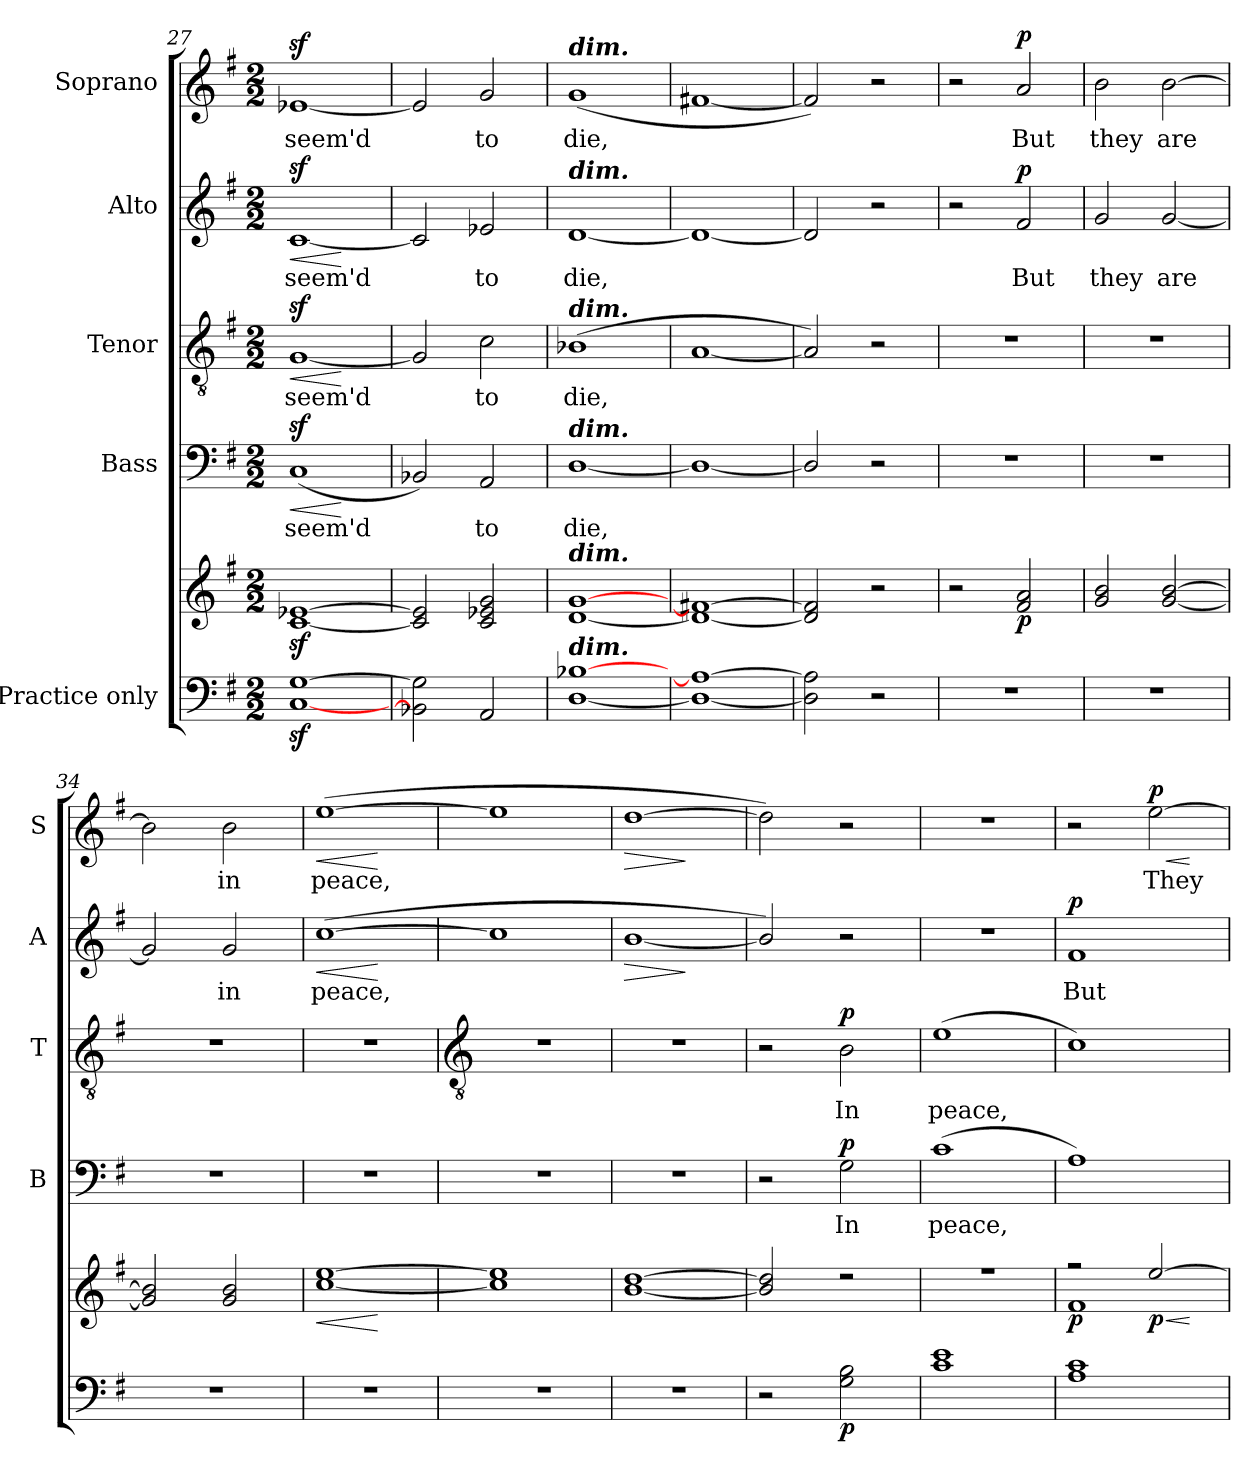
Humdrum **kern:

**kern	**kern	**dynam	**kern	**text	**dynam	**kern	**text	**dynam	**kern	**text	**dynam	**kern	**text	**dynam
*part5	*part5	*part5	*part4	*part4	*part4	*part3	*part3	*part3	*part2	*part2	*part2	*part1	*part1	*part1
*staff6	*staff5	*staff5/6	*staff4	*staff4	*staff4	*staff3	*staff3	*staff3	*staff2	*staff2	*staff2	*staff1	*staff1	*staff1
*I"Practice only	*	*	*I"Bass	*	*	*I"Tenor	*	*	*I"Alto	*	*	*I"Soprano	*	*
*	*	*	*I'B	*	*	*I'T	*	*	*I'A	*	*	*I'S	*	*
!!LO:LB:g=z
*clefF4	*clefG2	*	*clefF4	*	*	*clefGv2	*	*	*clefG2	*	*	*clefG2	*	*
*k[f#]	*k[f#]	*	*k[f#]	*	*	*k[f#]	*	*	*k[f#]	*	*	*k[f#]	*	*
*G:	*G:	*	*G:	*	*	*G:	*	*	*G:	*	*	*G:	*	*
*M2/2	*M2/2	*	*M2/2	*	*	*M2/2	*	*	*M2/2	*	*	*M2/2	*	*
=27	=27	=27	=27	=27	=27	=27	=27	=27	=27	=27	=27	=27	=27	=27
!	!	!	!	!LO:LY:b	!LO:HP:b	!	!LO:LY:b	!LO:HP:b	!	!LO:LY:b	!LO:HP:b	!	!LO:LY:b	!
[1Cz< [1Gz<	[1cz< [1e-Xz<	.	(<1Cz<	seem'd	<	[1Gz<	seem'd	<	[1cz<	seem'd	<	[1e-Xz<	seem'd	.
.	.	.	.	.	[	.	.	[	.	.	[	.	.	.
=28	=28	=28	=28	=28	=28	=28	=28	=28	=28	=28	=28	=28	=28	=28
2BB-X] 2G]	2c] 2e-]	.	2BB-X)	.	.	2G]	.	.	2c]	.	.	2e-]	.	.
!	!	!	!	!LO:LY:b	!	!	!LO:LY:b	!	!	!LO:LY:b	!	!	!LO:LY:b	!
2AA	2c 2e- 2g	.	2AA	to	.	2c	to	.	2e-X	to	.	2g	to	.
=29	=29	=29	=29	=29	=29	=29	=29	=29	=29	=29	=29	=29	=29	=29
!	!	!	!	!	!	!	!	!	!	!	!	!LO:TX:a:Bi:t=dim.	!	!
!	!	!	!	!	!	!	!	!	!LO:TX:a:Bi:t=dim.	!	!	!	!	!
!	!	!	!	!	!	!LO:TX:a:Bi:t=dim.	!	!	!	!	!	!	!	!
!	!	!	!LO:TX:a:Bi:t=dim.	!	!	!	!	!	!	!	!	!	!	!
!	!LO:TX:a:Bi:t=dim.	!	!	!	!	!	!	!	!	!	!	!	!	!
!LO:TX:a:Bi:t=dim.	!	!	!	!	!	!	!	!	!	!	!	!	!	!
!	!	!	!	!LO:LY:b	!	!	!LO:LY:b	!	!	!LO:LY:b	!	!	!LO:LY:b	!
[1D/ [1B-X/	[1d [1g	.	[1D/	die,	.	(<1B-X	die,	.	[1d	die,	.	(<1g	die,	.
=30	=30	=30	=30	=30	=30	=30	=30	=30	=30	=30	=30	=30	=30	=30
1D/_ 1A/_	1d_ 1f#X_	.	1D/_	.	.	[1A	.	.	1d_	.	.	[1f#X	.	.
=31	=31	=31	=31	=31	=31	=31	=31	=31	=31	=31	=31	=31	=31	=31
2D\] 2A\]	2d] 2f#]	.	2D/]	.	.	2A])	.	.	2d]	.	.	2f#])	.	.
2r	2r	.	2r	.	.	2r	.	.	2r	.	.	2r	.	.
=32	=32	=32	=32	=32	=32	=32	=32	=32	=32	=32	=32	=32	=32	=32
1r	2r	.	1r	.	.	1r	.	.	2r	.	.	2r	.	.
!	!	!LO:DY:b	!	!	!	!	!	!	!	!LO:LY:b	!LO:DY:b	!	!LO:LY:b	!LO:DY:b
.	2f# 2a	p	.	.	.	.	.	.	2f#	But	p	2a	But	p
=33	=33	=33	=33	=33	=33	=33	=33	=33	=33	=33	=33	=33	=33	=33
!	!	!	!	!	!	!	!	!	!	!LO:LY:b	!	!	!LO:LY:b	!
1r	2g 2b	.	1r	.	.	1r	.	.	2g	they	.	2b	they	.
!	!	!	!	!	!	!	!	!	!	!LO:LY:b	!	!	!LO:LY:b	!
.	[2g [2b	.	.	.	.	.	.	.	[2g	are	.	[2b	are	.
=34	=34	=34	=34	=34	=34	=34	=34	=34	=34	=34	=34	=34	=34	=34
1r	2g] 2b]	.	1r	.	.	1r	.	.	2g]	.	.	2b]	.	.
!	!	!	!	!	!	!	!	!	!	!LO:LY:b	!	!	!LO:LY:b	!
.	2g 2b	.	.	.	.	.	.	.	2g	in	.	2b	in	.
=35	=35	=35	=35	=35	=35	=35	=35	=35	=35	=35	=35	=35	=35	=35
!	!	!LO:HP:b	!	!	!	!	!	!	!	!LO:LY:b	!LO:HP:b	!	!LO:LY:b	!LO:HP:b
1r	[1cc [1ee	<	1r	.	.	1r	.	.	(<[1cc	peace,	<	(>[1ee	peace,	<
.	.	[	.	.	.	.	.	.	.	.	[	.	.	[
!!LO:LB:g=z
=36	=36	=36	=36	=36	=36	=36	=36	=36	=36	=36	=36	=36	=36	=36
*	*	*	*	*	*	*clefGv2	*	*	*	*	*	*	*	*
*	*^	*	*	*	*	*	*	*	*	*	*	*	*	*
1r	1cc] 1ee]	1ryy	.	1r	.	.	1r	.	.	1cc]	.	.	1ee]	.	.
=37	=37	=37	=37	=37	=37	=37	=37	=37	=37	=37	=37	=37	=37	=37	=37
!	!	!	!LO:HP:b	!	!	!	!	!	!	!	!	!LO:HP:b	!	!	!LO:HP:b
1r	[1b [1dd	1ryy	>	1r	.	.	1r	.	.	[1b/	.	>	[1dd	.	>
*	*v	*v	*	*	*	*	*	*	*	*	*	*	*	*	*
.	.	]	.	.	.	.	.	.	.	.	]	.	.	]
=38	=38	=38	=38	=38	=38	=38	=38	=38	=38	=38	=38	=38	=38	=38
*	*^	*	*	*	*	*	*	*	*	*	*	*	*	*
2r	2b] 2dd]	1ryy	.	2r	.	.	2r	.	.	2b/])	.	.	2dd])	.	.
!	!	!	!LO:DY:b=2	!	!LO:LY:b	!LO:DY:b	!	!LO:LY:b	!LO:DY:b	!	!	!	!	!	!
2G 2B	2r	.	p	2G	In	p	2B	In	p	2r	.	.	2r	.	.
=39	=39	=39	=39	=39	=39	=39	=39	=39	=39	=39	=39	=39	=39	=39	=39
!	!	!	!	!	!LO:LY:b	!	!	!LO:LY:b	!	!	!	!	!	!	!
1c 1e	1r	1ryy	.	(>1c	peace,	.	(>1e	peace,	.	1r	.	.	1r	.	.
=40	=40	=40	=40	=40	=40	=40	=40	=40	=40	=40	=40	=40	=40	=40	=40
!	!	!	!LO:DY:b	!	!	!	!	!	!	!	!LO:LY:b	!LO:DY:b	!	!	!
1A 1c	2r	1f#\	p	1A)	.	.	1c)	.	.	1f#	But	p	2r	.	.
!	!	!	!LO:HP:b	!	!	!	!	!	!	!	!	!	!	!LO:LY:b	!LO:HP:b
!	!	!	!LO:DY:n=1:b	!	!	!	!	!	!	!	!	!	!	!	!LO:DY:n=1:b
.	[2ee/	.	< p	.	.	.	.	.	.	.	.	.	[2ee	They	< p
*	*v	*v	*	*	*	*	*	*	*	*	*	*	*	*	*
.	.	[	.	.	.	.	.	.	.	.	.	.	.	[
=	=	=	=	=	=	=	=	=	=	=	=	=	=	=
*-	*-	*-	*-	*-	*-	*-	*-	*-	*-	*-	*-	*-	*-	*-
